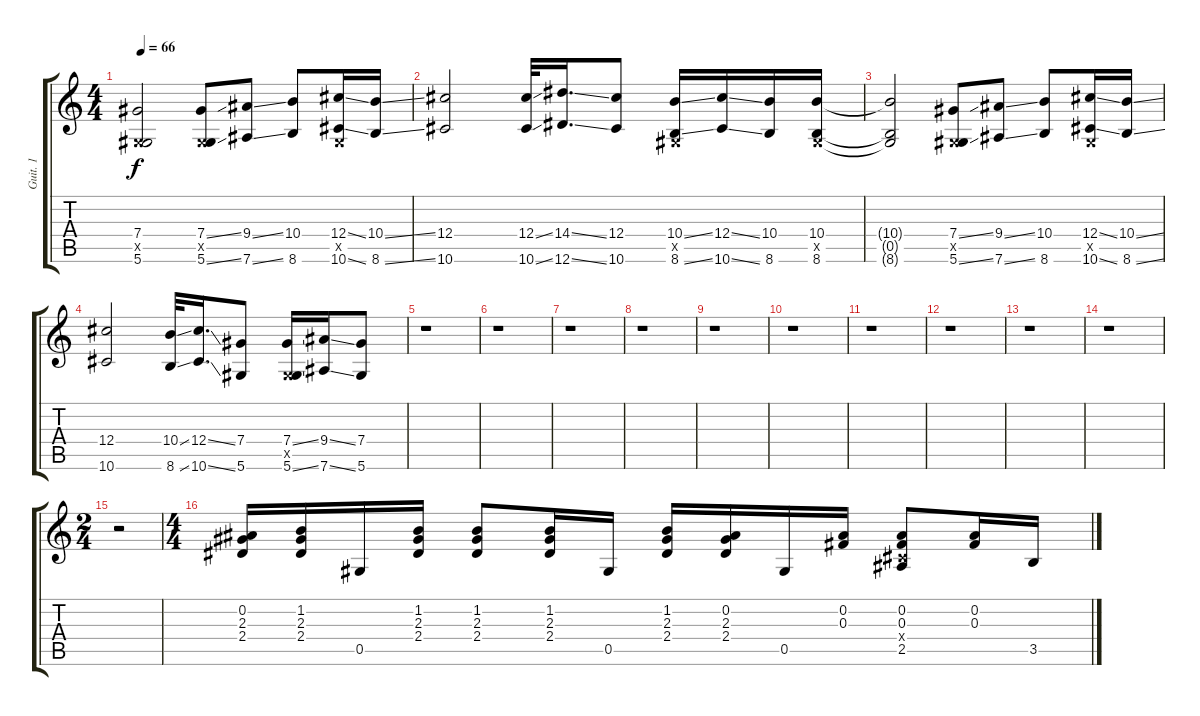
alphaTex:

\track ("Guit. 1" "Guit. 1") {instrument overdrivenguitar}
\staff {score tabs}
\tuning (Eb4 Bb3 Gb3 Db3 Ab2 Eb2) {hide}
\ts (4 4)
\tempo 66
\clef g2
\ks c
(7.4 0.5{x} 5.6).2{dy f} (7.4{ss} 0.5{x} 5.6{ss}).8 (9.4{ss} 7.6{ss}).8 (10.4 8.6).8 (12.4{ss} 0.5{x} 10.6{ss}).16 (10.4{ss} 8.6{ss}).16 |
(12.4 10.6).2 (12.4{ss} 10.6{ss}).32 (14.4{ss} 12.6{ss}).16{d} (12.4 10.6).8 (10.4{ss} 0.5{x} 8.6{ss}).16 (12.4{ss} 10.6{ss}).16 (10.4 8.6).16 (10.4 0.5{x} 8.6).16 |
(10.4{t} 0.5{t} 8.6{t}).2 (7.4{ss} 0.5{x} 5.6{ss}).8 (9.4{ss} 7.6{ss}).8 (10.4 8.6).8 (12.4{ss} 0.5{x} 10.6{ss}).16 (10.4{ss} 8.6{ss}).16 |
(12.4 10.6).2 (10.4{ss} 8.6{ss}).32 (12.4{ss} 10.6{ss}).16{d} (7.4 5.6).8 (7.4{ss} 0.5{x} 5.6{ss}).16 (9.4{ss} 7.6{ss}).16 (7.4 5.6).8 |
r.1 |
r.1 |
r.1 |
r.1 |
r.1 |
r.1 |
r.1 |
r.1 |
r.1 |
r.1 |
\ts (2 4)
r.2 |
\ts (4 4)
(0.2 2.3 2.4).16 (1.2 2.3 2.4).16 0.5.16 (1.2 2.3 2.4).16 (1.2 2.3 2.4).8 (1.2 2.3 2.4).16 0.5.16 (1.2 2.3 2.4).16 (0.2 2.3 2.4).16 0.5.16 (0.2 0.3).16 (0.2 0.3 0.4{x} 2.5).8 (0.2 0.3).16 3.5.16
